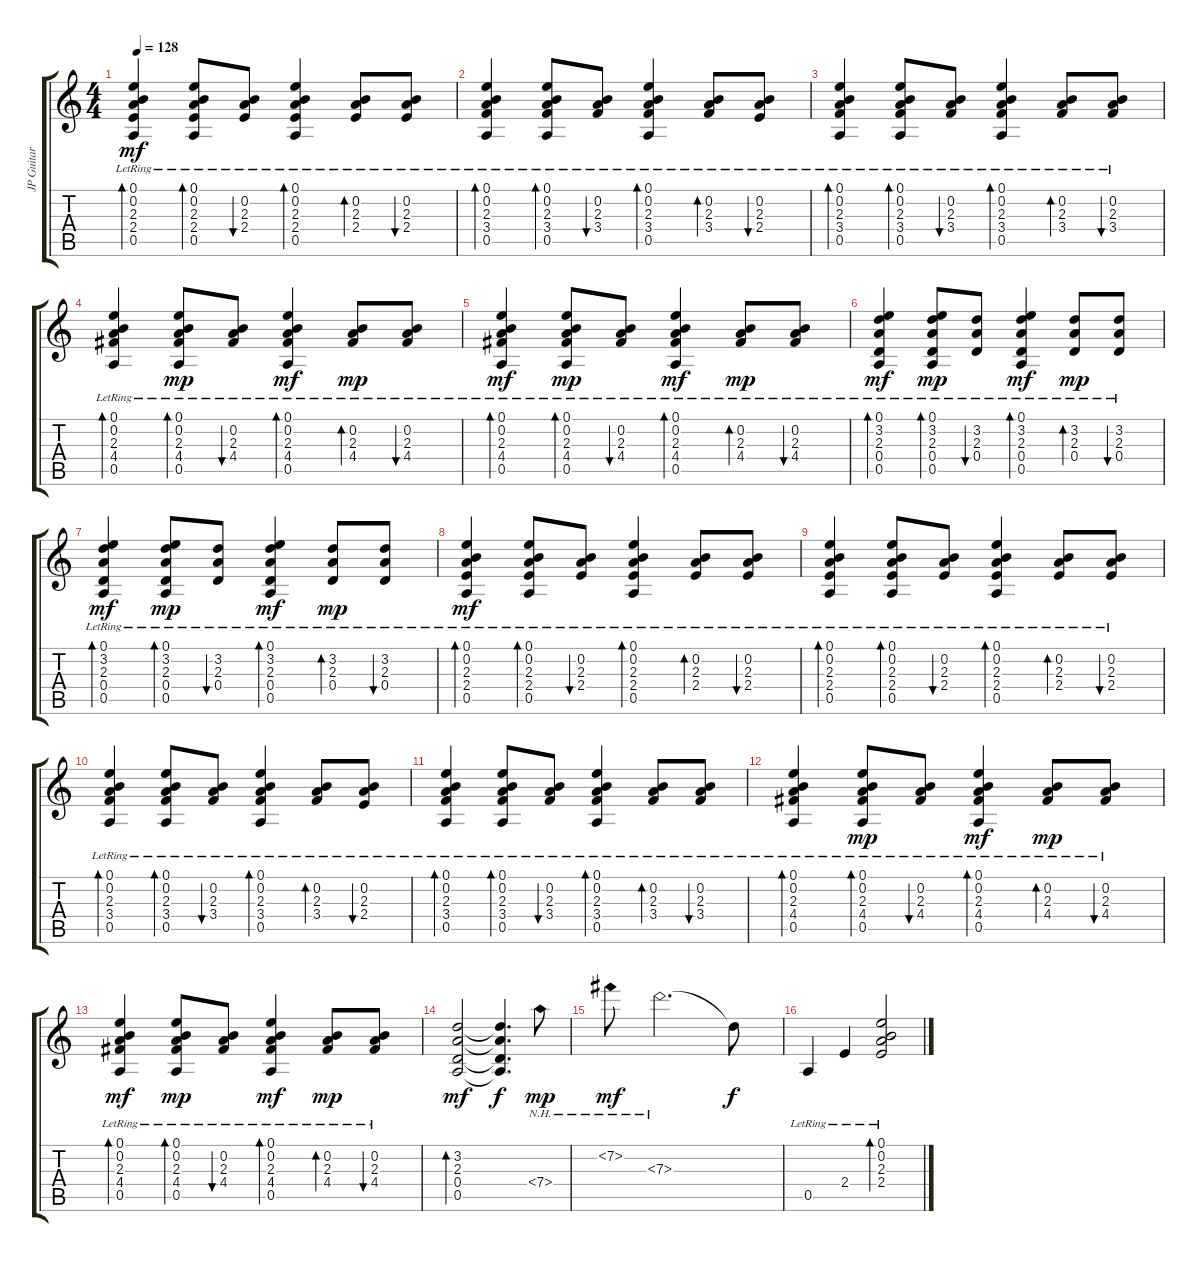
\track ("JP Guitar 1" "JP Guitar ") {instrument distortionguitar}
\staff {score tabs}
\tuning (E4 B3 G3 D3 A2 E2) {hide}
\ts (4 4)
\tempo 128
\clef g2
\ks c
(0.1{lr} 0.2{lr} 2.3{lr} 2.4{lr} 0.5{lr}).4{bd 30 dy mf} (0.1{lr} 0.2{lr} 2.3 2.4{lr} 0.5{lr}).8{bd 30} (0.2{lr} 2.3 2.4{lr}).8{bu 30} (0.1{lr} 0.2{lr} 2.3 2.4{lr} 0.5{lr}).4{bd 30} (0.2{lr} 2.3 2.4{lr}).8{bd 120} (0.2{lr} 2.3{lr} 2.4).8{bu 120} |
(0.1{lr} 0.2{lr} 2.3{lr} 3.4{lr} 0.5{lr}).4{bd 30} (0.1{lr} 0.2{lr} 2.3 3.4{lr} 0.5{lr}).8{bd 30} (0.2{lr} 2.3 3.4{lr}).8{bu 30} (0.1{lr} 0.2{lr} 2.3 3.4{lr} 0.5{lr}).4{bd 30} (0.2{lr} 2.3 3.4{lr}).8{bd 120} (0.2{lr} 2.3{lr} 2.4).8{bu 120} |
(0.1{lr} 0.2{lr} 2.3{lr} 3.4{lr} 0.5{lr}).4{bd 30} (0.1{lr} 0.2{lr} 2.3 3.4{lr} 0.5{lr}).8{bd 30} (0.2{lr} 2.3 3.4{lr}).8{bu 30} (0.1{lr} 0.2{lr} 2.3 3.4{lr} 0.5{lr}).4{bd 30} (0.2{lr} 2.3 3.4{lr}).8{bd 120} (0.2{lr} 2.3{lr} 3.4).8{bu 120} |
(0.1{lr} 0.2{lr} 2.3{lr} 4.4{lr} 0.5{lr}).4{bd 30} (0.1{lr} 0.2{lr} 2.3 4.4{lr} 0.5{lr}).8{bd 30 dy mp} (0.2{lr} 2.3 4.4{lr}).8{bu 30} (0.1{lr} 0.2{lr} 2.3 4.4{lr} 0.5{lr}).4{bd 30 dy mf} (0.2{lr} 2.3 4.4{lr}).8{bd 30 dy mp} (0.2{lr} 2.3{lr} 4.4).8{bu 30} |
(0.1{lr} 0.2{lr} 2.3{lr} 4.4{lr} 0.5{lr}).4{bd 30 dy mf} (0.1{lr} 0.2{lr} 2.3 4.4{lr} 0.5{lr}).8{bd 30 dy mp} (0.2{lr} 2.3 4.4{lr}).8{bu 30} (0.1{lr} 0.2{lr} 2.3 4.4{lr} 0.5{lr}).4{bd 30 dy mf} (0.2{lr} 2.3 4.4{lr}).8{bd 30 dy mp} (0.2{lr} 2.3{lr} 4.4).8{bu 30} |
(0.1{lr} 3.2{lr} 2.3{lr} 0.4{lr} 0.5{lr}).4{bd 30 dy mf} (0.1{lr} 3.2{lr} 2.3 0.4{lr} 0.5{lr}).8{bd 30 dy mp} (3.2{lr} 2.3 0.4{lr}).8{bu 30} (0.1{lr} 3.2{lr} 2.3 0.4{lr} 0.5{lr}).4{bd 30 dy mf} (3.2{lr} 2.3 0.4{lr}).8{bd 30 dy mp} (3.2{lr} 2.3{lr} 0.4).8{bu 30} |
(0.1{lr} 3.2{lr} 2.3{lr} 0.4{lr} 0.5{lr}).4{bd 30 dy mf} (0.1{lr} 3.2{lr} 2.3 0.4{lr} 0.5{lr}).8{bd 30 dy mp} (3.2{lr} 2.3 0.4{lr}).8{bu 30} (0.1{lr} 3.2{lr} 2.3 0.4{lr} 0.5{lr}).4{bd 30 dy mf} (3.2{lr} 2.3 0.4{lr}).8{bd 30 dy mp} (3.2{lr} 2.3{lr} 0.4).8{bu 30} |
(0.1{lr} 0.2{lr} 2.3{lr} 2.4{lr} 0.5{lr}).4{bd 30 dy mf instrument acousticguitarsteel} (0.1{lr} 0.2{lr} 2.3 2.4{lr} 0.5{lr}).8{bd 30} (0.2{lr} 2.3 2.4{lr}).8{bu 30} (0.1{lr} 0.2{lr} 2.3 2.4{lr} 0.5{lr}).4{bd 30} (0.2{lr} 2.3 2.4{lr}).8{bd 30} (0.2{lr} 2.3{lr} 2.4).8{bu 30} |
(0.1{lr} 0.2{lr} 2.3{lr} 2.4{lr} 0.5{lr}).4{bd 30} (0.1{lr} 0.2{lr} 2.3 2.4{lr} 0.5{lr}).8{bd 30} (0.2{lr} 2.3 2.4{lr}).8{bu 30} (0.1{lr} 0.2{lr} 2.3 2.4{lr} 0.5{lr}).4{bd 30} (0.2{lr} 2.3 2.4{lr}).8{bd 120} (0.2{lr} 2.3{lr} 2.4).8{bu 120} |
(0.1{lr} 0.2{lr} 2.3{lr} 3.4{lr} 0.5{lr}).4{bd 30} (0.1{lr} 0.2{lr} 2.3 3.4{lr} 0.5{lr}).8{bd 30} (0.2{lr} 2.3 3.4{lr}).8{bu 30} (0.1{lr} 0.2{lr} 2.3 3.4{lr} 0.5{lr}).4{bd 30} (0.2{lr} 2.3 3.4{lr}).8{bd 120} (0.2{lr} 2.3{lr} 2.4).8{bu 120} |
(0.1{lr} 0.2{lr} 2.3{lr} 3.4{lr} 0.5{lr}).4{bd 30} (0.1{lr} 0.2{lr} 2.3 3.4{lr} 0.5{lr}).8{bd 30} (0.2{lr} 2.3 3.4{lr}).8{bu 30} (0.1{lr} 0.2{lr} 2.3 3.4{lr} 0.5{lr}).4{bd 30} (0.2{lr} 2.3 3.4{lr}).8{bd 120} (0.2{lr} 2.3{lr} 3.4).8{bu 120} |
(0.1{lr} 0.2{lr} 2.3{lr} 4.4{lr} 0.5{lr}).4{bd 30} (0.1{lr} 0.2{lr} 2.3 4.4{lr} 0.5{lr}).8{bd 30 dy mp} (0.2{lr} 2.3 4.4{lr}).8{bu 30} (0.1{lr} 0.2{lr} 2.3 4.4{lr} 0.5{lr}).4{bd 30 dy mf} (0.2{lr} 2.3 4.4{lr}).8{bd 30 dy mp} (0.2{lr} 2.3{lr} 4.4).8{bu 30} |
(0.1{lr} 0.2{lr} 2.3{lr} 4.4{lr} 0.5{lr}).4{bd 30 dy mf} (0.1{lr} 0.2{lr} 2.3 4.4{lr} 0.5{lr}).8{bd 30 dy mp} (0.2{lr} 2.3 4.4{lr}).8{bu 30} (0.1{lr} 0.2{lr} 2.3 4.4{lr} 0.5{lr}).4{bd 30 dy mf} (0.2{lr} 2.3 4.4{lr}).8{bd 30 dy mp} (0.2{lr} 2.3{lr} 4.4).8{bu 30} |
(3.2 2.3 0.4 0.5).2{bd 120 dy mf} (3.2{t} 2.3{t} 0.4{t} 0.5{t}).4{d dy f} 7.4{nh}.8{dy mp} |
7.2{nh}.8{dy mf} 7.3{nh}.2{d} 7.3{t}.8{dy f} |
0.5{lr}.4{instrument electricguitarclean} 2.4{lr}.4 (0.1{lr} 0.2{lr} 2.3{lr} 2.4).2{bd 120}
